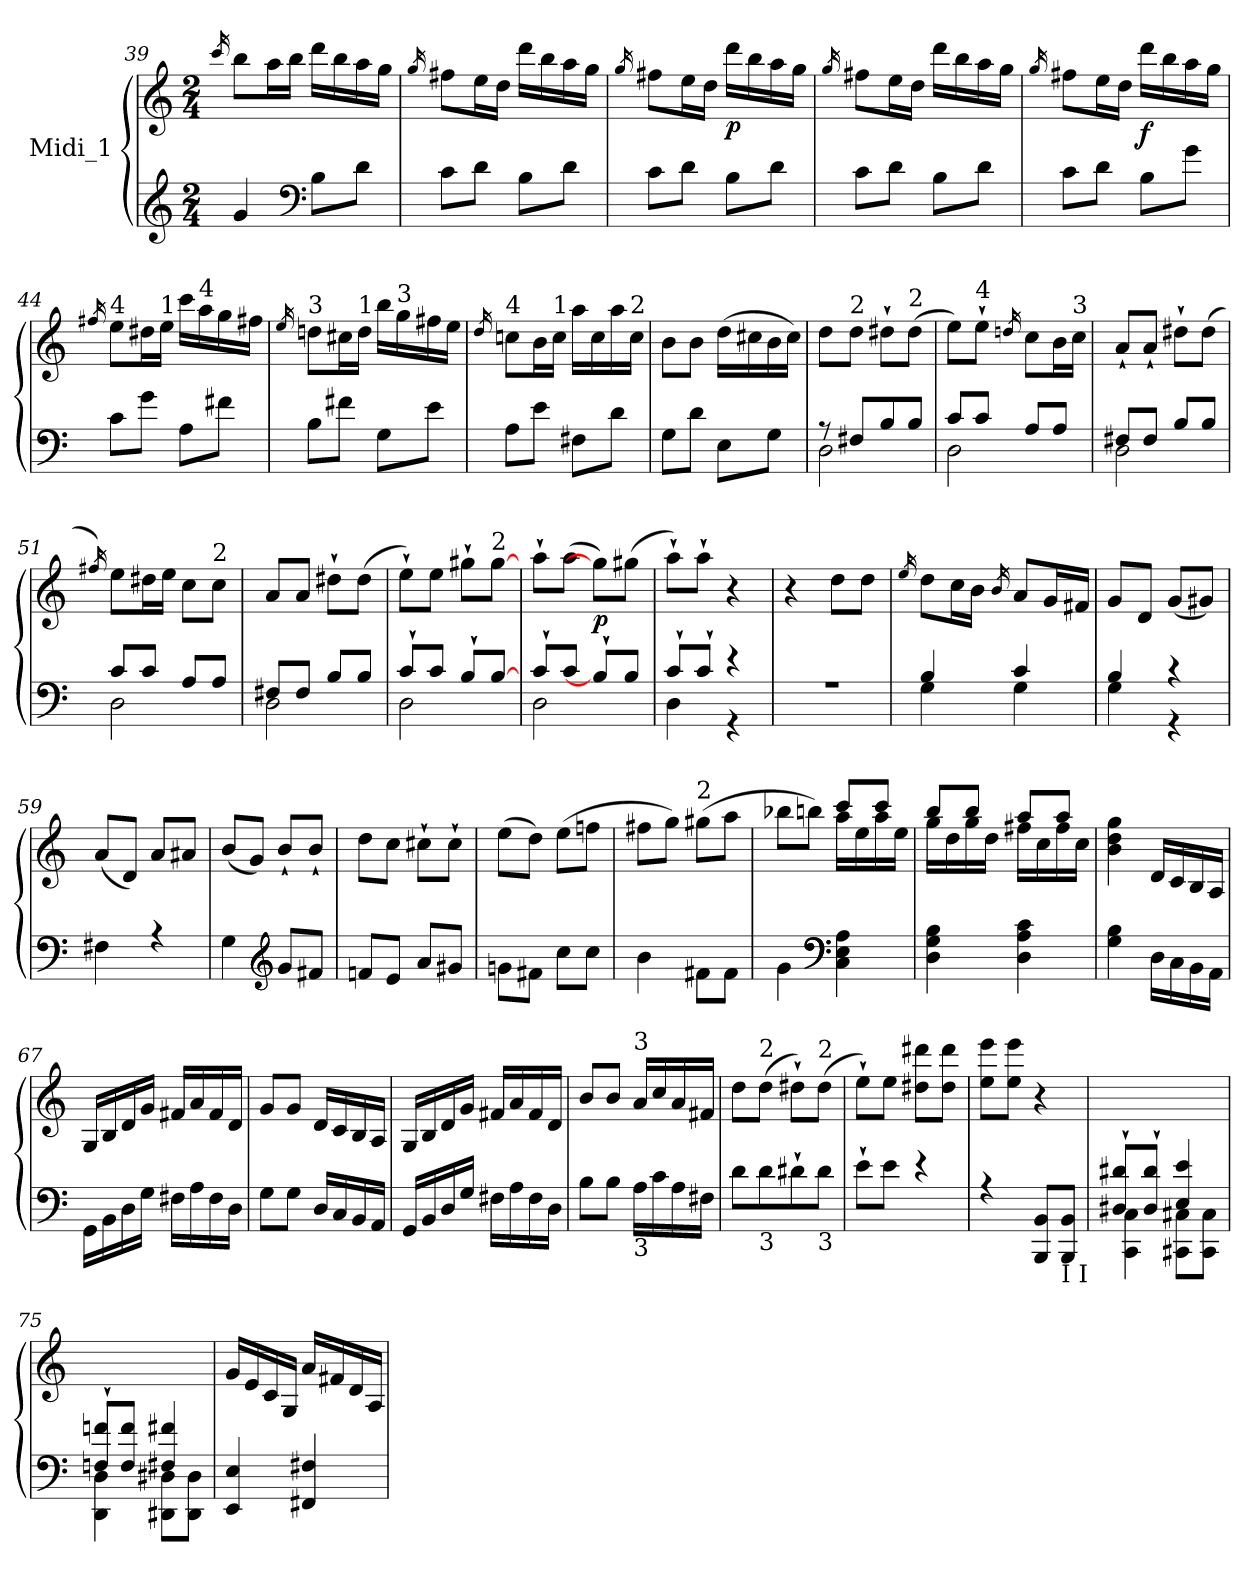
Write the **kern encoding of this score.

**kern	**kern	**dynam
*part1	*part1	*part1
*staff2	*staff1	*staff1/2
*I"Midi_1	*	*
*clefG2	*clefG2	*
*k[]	*k[]	*
*M2/4	*M2/4	*
=39	=39	=39
.	16qccc/	.
4g/	8bb\L	.
.	16aa\L	.
.	16bb\JJ	.
*clefF4	*	*
8B\L	16ddd\LL	.
.	16bb\	.
8d\J	16aa\	.
.	16gg\JJ	.
=40	=40	=40
.	16qgg/	.
8c\L	8ff#X\L	.
8d\J	16ee\L	.
.	16dd\JJ	.
8B\L	16ddd\LL	.
.	16bb\	.
8d\J	16aa\	.
.	16gg\JJ	.
!!LO:PB:g=z
=41	=41	=41
.	16qgg/	.
8c\L	8ff#X\L	.
8d\J	16ee\L	.
.	16dd\JJ	.
!	!	!LO:DY:b
8B\L	16ddd\LL	p
.	16bb\	.
8d\J	16aa\	.
.	16gg\JJ	.
!!LO:LB:g=z
=42	=42	=42
.	16qgg/	.
8c\L	8ff#X\L	.
8d\J	16ee\L	.
.	16dd\JJ	.
8B\L	16ddd\LL	.
.	16bb\	.
8d\J	16aa\	.
.	16gg\JJ	.
=43	=43	=43
.	16qgg/	.
8c\L	8ff#X\L	.
8d\J	16ee\L	.
.	16dd\JJ	.
!	!	!LO:DY:b
8B\L	16ddd\LL	f
.	16bb\	.
8g\J	16aa\	.
.	16gg\JJ	.
=44	=44	=44
.	16qff#X/	.
!	!LO:TX:a:t=4	!
8c\L	8ee\L	.
8g\J	16dd#X\L	.
!	!LO:TX:a:t=1	!
.	16ee\JJ	.
8A\L	16ccc\LL	.
!	!LO:TX:a:t=4	!
.	16aa\	.
8f#X\J	16gg\	.
.	16ff#\JJ	.
=45	=45	=45
.	16qee/	.
!	!LO:TX:a:t=3	!
8B\L	8ddni\L	.
8f#X\J	16cc#X\L	.
!	!LO:TX:a:t=1	!
.	16dd\JJ	.
8G\L	16bb\LL	.
!	!LO:TX:a:t=3	!
.	16gg\	.
8e\J	16ff#X\	.
.	16ee\JJ	.
!!LO:LB:g=z
=46	=46	=46
.	16qdd/	.
!	!LO:TX:a:t=4	!
8A\L	8ccni\L	.
8e\J	16b\L	.
!	!LO:TX:a:t=1	!
.	16cc\JJ	.
8F#X\L	16aa\LL	.
.	16cc\	.
8d\J	16aa\	.
!	!LO:TX:a:t=2	!
.	16cc\JJ	.
!!LO:LB:g=z
=47	=47	=47
*^	*	*
8G\L	2ryy	8b\L	.
8d\J	.	8b\J	.
8E\L	.	(>16dd\LL	.
.	.	16cc#X\	.
8G\J	.	16b\	.
.	.	16cc#\JJ)	.
=48	=48	=48	=48
8r	2D\	8dd\L	.
!	!	!LO:TX:a:t=2	!
8F#X/L	.	8dd\J	.
8B/	.	8dd#X`\L	.
!	!	!LO:TX:a:t=2	!
8B/J	.	(>8dd#\J	.
=49	=49	=49	=49
8c/L	2D\	8ee\L)	.
!	!	!LO:TX:a:t=4	!
8c/J	.	8ee`\J	.
.	.	16qddni/	.
8A/L	.	8cc\L	.
8A/J	.	16b\L	.
!	!	!LO:TX:a:t=3	!
.	.	16cc\JJ	.
=50	=50	=50	=50
8F#X/L	2D\	8a`/L	.
8F#/J	.	8a`/J	.
8B/L	.	8dd#X`\L	.
8B/J	.	(>8dd#\J	.
=51	=51	=51	=51
.	.	16qff#X/)	.
8c/L	2D\	8ee\L	.
8c/J	.	16dd#X\L	.
.	.	16ee\JJ	.
8A/L	.	8cc\L	.
!	!	!LO:TX:a:t=2	!
8A/J	.	8cc\J	.
=52	=52	=52	=52
8F#X/L	2D\	8a/L	.
8F#/J	.	8a/J	.
8B/L	.	8dd#X`\L	.
(8B/J	.	(>8dd#\J	.
!!LO:LB:g=z
=53	=53	=53	=53
8c`/L	2D\	8ee`\L)	.
8c/J	.	8ee\J	.
8B`/L	.	8gg#X`\L)	.
!	!	!LO:TX:a:t=2	!
[8B/J	.	[8gg#\J	.
!!LO:LB:g=z
=54	=54	=54	=54
8c`/L	2D\	8aa`\L	.
8c/J	.	(>8aa\J	.
!	!	!	!LO:DY:b
8B`/L]	.	8gg#\L])	p
8B/J	.	(>8gg#X\J	.
=55	=55	=55	=55
8c`/L	4D\	8aa`\L)	.
8c`/J	.	8aa`\J	.
4r	4r	4r	.
=56	=56	=56	=56
2r	2ryy	4r	.
.	.	8dd\L	.
.	.	8dd\J	.
=57	=57	=57	=57
.	.	16qee/	.
4B/	4G\	8dd\L	.
.	.	16cc\L	.
.	.	16b\JJ	.
.	.	16qb/	.
4c/	4G\	8a/L	.
.	.	16g/L	.
.	.	16f#X/JJ	.
=58	=58	=58	=58
4B/	4G\	8g/L	.
.	.	8d/J	.
4r	4r	(8g/L	.
.	.	8g#X/J)	.
=59	=59	=59	=59
4F#X\	2ryy	(8a/L	.
.	.	8d/J)	.
4r	.	8a/L	.
.	.	8a#X/J	.
=60	=60	=60	=60
4G\	4ryy	(8b/L	.
.	.	8g/J)	.
*clefG2	*	*	*
8g/L	4ryy	8b`/L	.
8f#X/J	.	8b`/J	.
!!LO:PB:g=z
=61	=61	=61	=61
8fni/L	2ryy	8dd\L	.
8e/J	.	8cc\J	.
8a/L	.	8cc#X`\L	.
8g#X/J	.	8cc#`\J	.
!!LO:LB:g=z
=62	=62	=62	=62
2ryy	8gni\L	(>8ee\L	.
.	8f#X\J	8dd\J)	.
.	8cc\L	(>8ee\L	.
.	8cc\J	8ffni\J	.
=63	=63	=63	=63
2ryy	4b\	8ff#X\L	.
.	.	8gg\J)	.
!	!	!LO:TX:a:t=2	!
.	8f#X\L	(>8gg#X\L	.
.	8f#\J	8aa\J	.
=64	=64	=64	=64
*	*	*^	*
4ryy	4g\	8bb-X\L	4ryy	.
.	.	8bbn\J)	.	.
*clefF4	*	*	*	*
4ryy	4C\ 4E\ 4A\	8ccc/L	16aa\LL	.
.	.	.	16ee\	.
.	.	8ccc/J	16aa\	.
.	.	.	16ee\JJ	.
*v	*v	*	*	*
=65	=65	=65	=65
4D\ 4G\ 4B\	8bb/L	16gg\LL	.
.	.	16dd\	.
.	8bb/J	16gg\	.
.	.	16dd\JJ	.
4D\ 4A\ 4c\	8aa/L	16ff#X\LL	.
.	.	16cc\	.
.	8aa/J	16ff#\	.
.	.	16cc\JJ	.
*	*v	*v	*
=66	=66	=66
*^	*	*
2ryy	4G\ 4B\	4b\ 4dd\ 4gg\	.
.	16D\LL	16d/LL	.
.	16C\	16c/	.
.	16BB\	16B/	.
.	16AA\JJ	16A/JJ	.
!!LO:LB:g=z
=67	=67	=67	=67
2ryy	16GG\LL	16G/LL	.
.	16BB\	16B/	.
.	16D\	16d/	.
.	16G\JJ	16g/JJ	.
.	16F#X\LL	16f#X/LL	.
.	16A\	16a/	.
.	16F#\	16f#/	.
.	16D\JJ	16d/JJ	.
!!LO:LB:g=z
=68	=68	=68	=68
8G\L	2ryy	8g/L	.
8G\J	.	8g/J	.
16D/LL	.	16d/LL	.
16C/	.	16c/	.
16BB/	.	16B/	.
16AA/JJ	.	16A/JJ	.
=69	=69	=69	=69
16GG/LL	2ryy	16G/LL	.
16BB/	.	16B/	.
16D/	.	16d/	.
16G/JJ	.	16g/JJ	.
16F#X\LL	.	16f#X/LL	.
16A\	.	16a/	.
16F#\	.	16f#/	.
16D\JJ	.	16d/JJ	.
=70	=70	=70	=70
8B\L	2ryy	8b/L	.
8B\J	.	8b/J	.
!	!	!LO:TX:a:t=3	!
!LO:TX:b:t=3	!	!	!
16A\LL	.	16a/LL	.
16c\	.	16cc/	.
16A\	.	16a/	.
16F#X\JJ	.	16f#X/JJ	.
=71	=71	=71	=71
8d\L	2ryy	8dd\L	.
!	!	!LO:TX:a:t=2	!
!LO:TX:b:t=3	!	!	!
8d\	.	(>8dd\J	.
8d#X`\	.	8dd#X`\L)	.
!	!	!LO:TX:a:t=2	!
!LO:TX:b:t=3	!	!	!
8d#\J	.	(>8dd#\J	.
=72	=72	=72	=72
8e`\L	2ryy	8ee`\L)	.
8e\J	.	8ee\J	.
4r	.	8dd#X\ 8ddd#X\L	.
.	.	8dd#\ 8ddd#\J	.
=73	=73	=73	=73
4r	2ryy	8ee\ 8eee\L	.
.	.	8ee\ 8eee\J	.
8BBB/ 8BB/L	.	4r	.
!LO:TX:b:t=I I	!	!	!
8BBB/ 8BB/J	.	.	.
!!LO:PB:g=z
=74	=74	=74	=74
8D#X/` 8d#X/`L	4CC\ 4C\	2ryy	.
8D#/` 8d#/`J	.	.	.
4E/ 4e/	8CC#X\ 8C#X\L	.	.
.	8CC#\ 8C#\J	.	.
!!LO:LB:g=z
=75	=75	=75	=75
8Fni/` 8fni/`L	4DD\ 4D\	2ryy	.
8F/ 8f/J	.	.	.
4F#X/ 4f#X/	8DD#X\ 8D#X\L	.	.
.	8DD#\ 8D#\J	.	.
=76	=76	=76	=76
4EE/ 4E/	2ryy	16g/LL	.
.	.	16e/	.
.	.	16c/	.
.	.	16G/JJ	.
4FF#X/ 4F#X/	.	16a/LL	.
.	.	16f#X/	.
.	.	16d/	.
.	.	16A/JJ	.
*v	*v	*	*
=	=	=
*-	*-	*-
